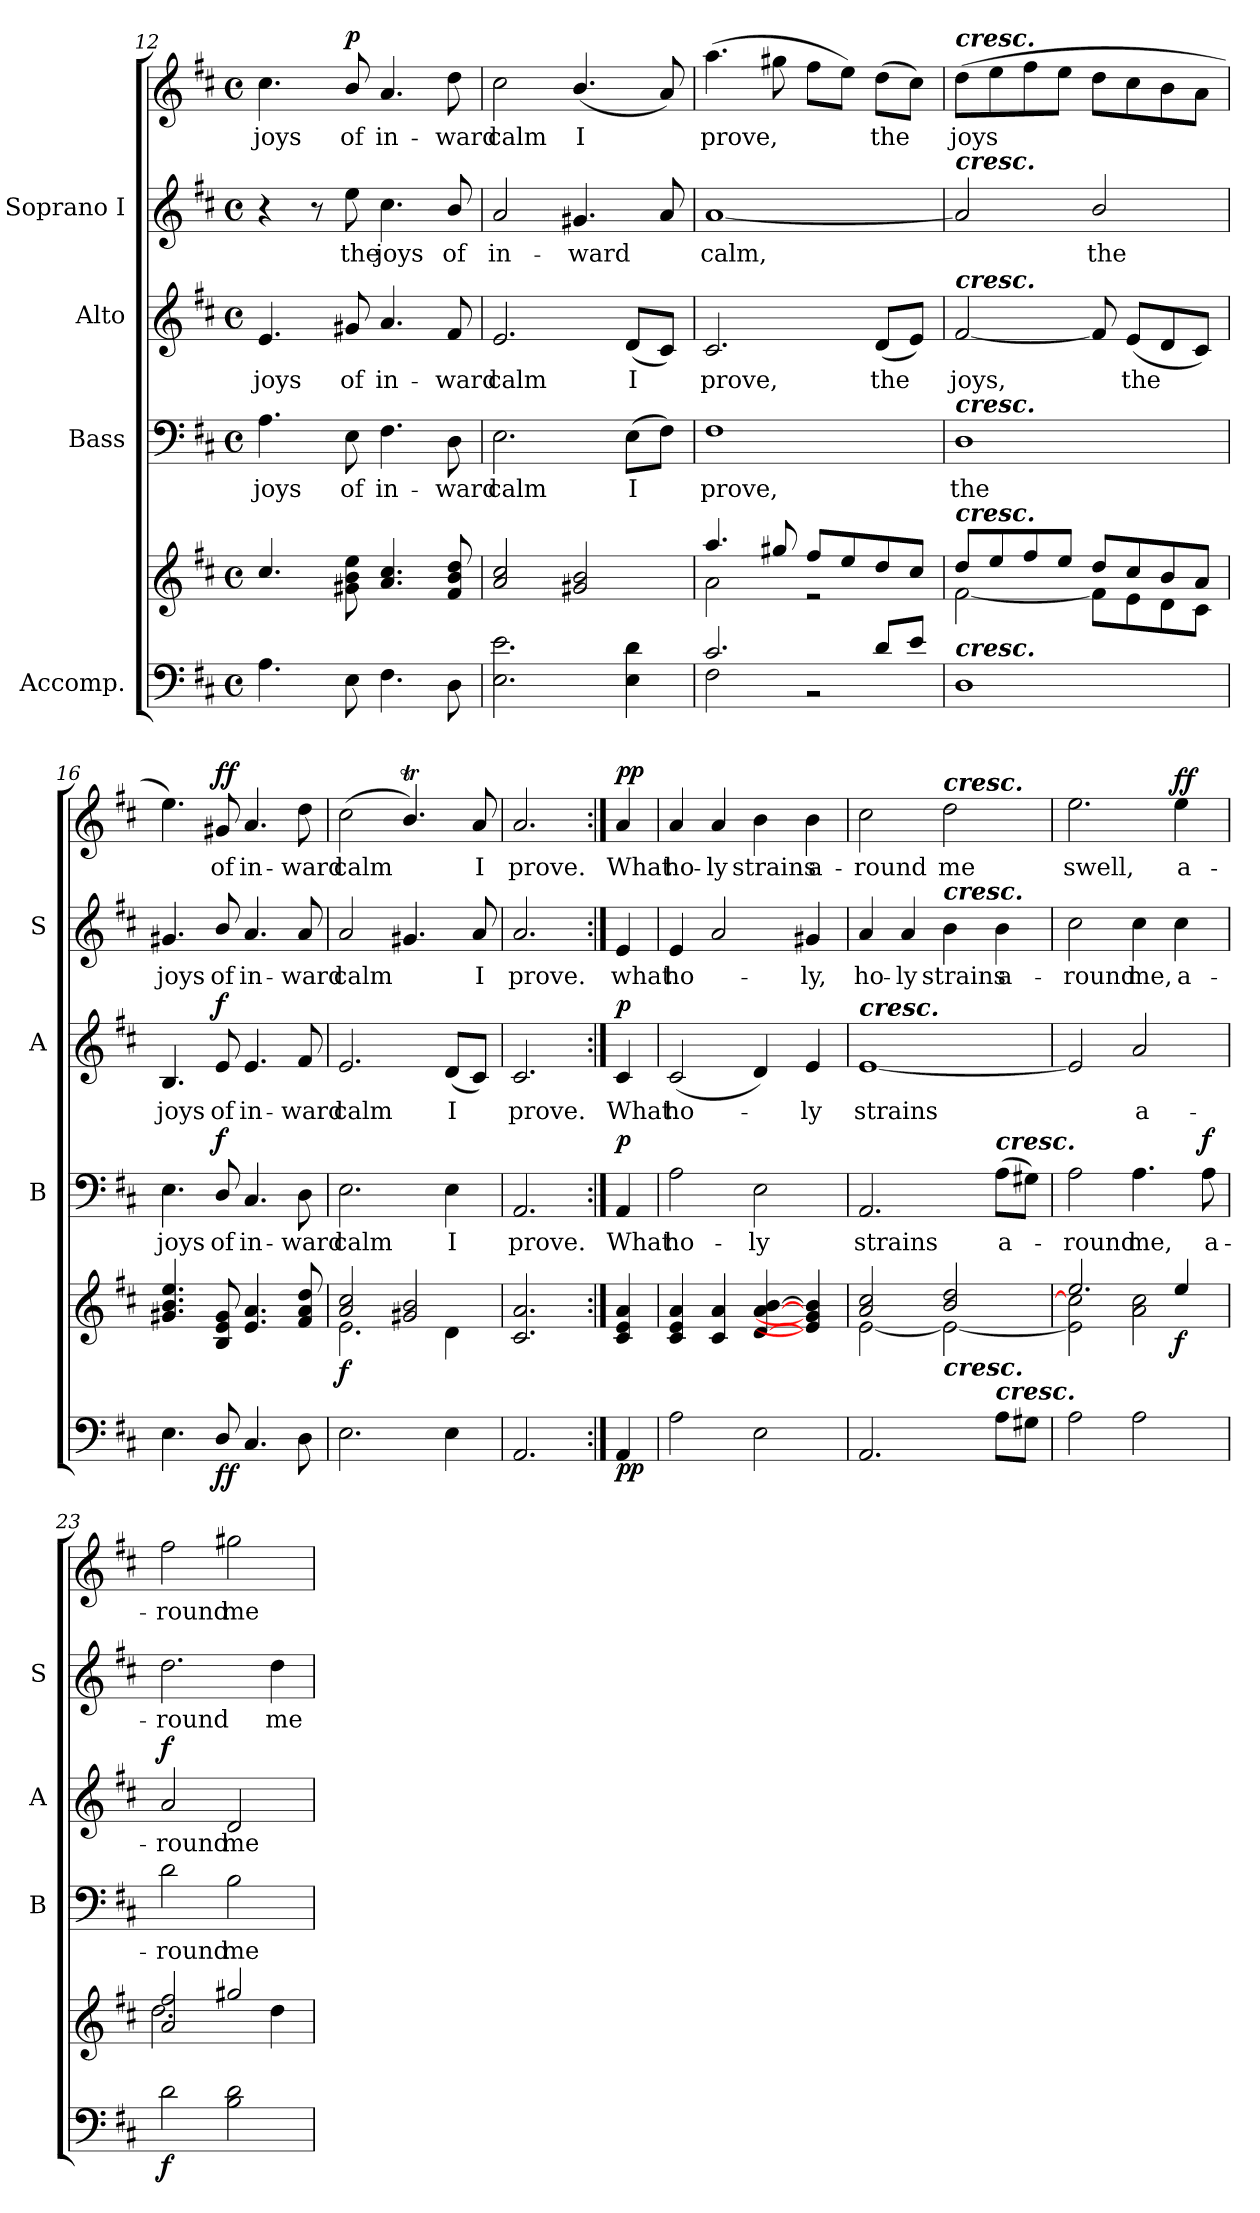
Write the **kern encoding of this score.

**kern	**kern	**dynam	**kern	**text	**dynam	**kern	**text	**dynam	**kern	**text	**kern	**text	**dynam
*part4	*part4	*part4	*part3	*part3	*part3	*part2	*part2	*part2	*part1	*part1	*part1	*part1	*part1
*staff6	*staff5	*staff5/6	*staff4	*staff4	*staff4	*staff3	*staff3	*staff3	*staff2	*staff2	*staff1	*staff1	*staff1/2
*I"Accomp.	*	*	*I"Bass	*	*	*I"Alto	*	*	*I"Soprano I	*	*	*	*
*	*	*	*I'B	*	*	*I'A	*	*	*I'S	*	*	*	*
*clefF4	*clefG2	*	*clefF4	*	*	*clefG2	*	*	*clefG2	*	*clefG2	*	*
*k[f#c#]	*k[f#c#]	*	*k[f#c#]	*	*	*k[f#c#]	*	*	*k[f#c#]	*	*k[f#c#]	*	*
*D:	*D:	*	*D:	*	*	*D:	*	*	*D:	*	*D:	*	*
*M4/4	*M4/4	*	*M4/4	*	*	*M4/4	*	*	*M4/4	*	*M4/4	*	*
*met(c)	*met(c)	*	*met(c)	*	*	*met(c)	*	*	*met(c)	*	*met(c)	*	*
=12	=12	=12	=12	=12	=12	=12	=12	=12	=12	=12	=12	=12	=12
*^	*^	*	*	*	*	*	*	*	*	*	*	*	*
!	!	!	!	!	!	!LO:LY:b	!	!	!LO:LY:b	!	!	!	!	!LO:LY:b	!
1ryy	4.A\	4.cc#	1ryy	.	4.A	joys	.	4.e	joys	.	4r	.	4.cc#	joys	.
.	.	.	.	.	.	.	.	.	.	.	8r	.	.	.	.
!	!	!	!	!	!	!LO:LY:b	!	!	!LO:LY:b	!	!	!LO:LY:b	!	!LO:LY:b	!LO:DY:b=2
.	8E\	8g#X\ 8b\ 8ee\	.	.	8E	of	.	8g#X	of	.	8ee	the	8b/	of	p
!	!	!	!	!	!	!LO:LY:b	!	!	!LO:LY:b	!	!	!LO:LY:b	!	!LO:LY:b	!
.	4.F#\	4.a 4.cc#	.	.	4.F#	in-	.	4.a	in-	.	4.cc#	joys	4.a	in-	.
!	!	!	!	!	!	!LO:LY:b	!	!	!LO:LY:b	!	!	!LO:LY:b	!	!LO:LY:b	!
.	8D\	8f# 8b 8dd	.	.	8D	-ward	.	8f#	-ward	.	8b/	of	8dd	-ward	.
=13	=13	=13	=13	=13	=13	=13	=13	=13	=13	=13	=13	=13	=13	=13	=13
!	!	!	!	!	!	!LO:LY:b	!	!	!LO:LY:b	!	!	!LO:LY:b	!	!LO:LY:b	!
1ryy	2.E\ 2.e\	2a 2cc#	1ryy	.	2.E	calm	.	2.e	calm	.	2a	in-	2cc#	calm	.
!	!	!	!	!	!	!	!	!	!	!	!	!LO:LY:b	!	!LO:LY:b	!
.	.	2g#X/ 2b/	.	.	.	.	.	.	.	.	4.g#X	-ward	(<4.b/	I	.
!	!	!	!	!	!	!LO:LY:b	!	!	!LO:LY:b	!	!	!	!	!	!
.	4E\ 4d\	.	.	.	(>8EL	I	.	(<8dL	I	.	.	.	.	.	.
.	.	.	.	.	8F#J)	.	.	8c#J)	.	.	8a	.	8a)	.	.
=14	=14	=14	=14	=14	=14	=14	=14	=14	=14	=14	=14	=14	=14	=14	=14
!	!	!	!	!	!	!LO:LY:b	!	!	!LO:LY:b	!	!	!LO:LY:b	!	!LO:LY:b	!
2.c#/	2F#\	4.aa/	2a\	.	1F#	prove,	.	2.c#	prove,	.	[1a	calm,	(>4.aa	prove,	.
.	.	8gg#X/	.	.	.	.	.	.	.	.	.	.	8gg#X	.	.
.	2r	8ff#/L	2r	.	.	.	.	.	.	.	.	.	8ff#L	.	.
.	.	8ee/	.	.	.	.	.	.	.	.	.	.	8eeJ)	.	.
!	!	!	!	!	!	!	!	!	!LO:LY:b	!	!	!	!	!LO:LY:b	!
8d/L	.	8dd/	.	.	.	.	.	(<8dL	the	.	.	.	(>8ddL	the	.
8e/J	.	8cc#/J	.	.	.	.	.	8eJ)	.	.	.	.	8cc#J)	.	.
*v	*v	*	*	*	*	*	*	*	*	*	*	*	*	*	*
!!LO:LB:g=z
=15	=15	=15	=15	=15	=15	=15	=15	=15	=15	=15	=15	=15	=15	=15
!	!	!	!	!	!	!	!	!	!	!	!	!LO:TX:a:Bi:t=cresc.	!	!
!	!	!	!	!	!	!	!	!	!	!LO:TX:a:Bi:t=cresc.	!	!	!	!
!	!	!	!	!	!	!	!LO:TX:a:Bi:t=cresc.	!	!	!	!	!	!	!
!	!	!	!	!LO:TX:a:Bi:t=cresc.	!	!	!	!	!	!	!	!	!	!
!	!LO:TX:a:Bi:t=cresc.	!	!	!	!	!	!	!	!	!	!	!	!	!
!LO:TX:a:Bi:t=cresc.	!	!	!	!	!	!	!	!	!	!	!	!	!	!
!	!	!	!	!	!LO:LY:b	!	!	!LO:LY:b	!	!	!	!	!LO:LY:b	!
1D	8dd/L	[2f#\	.	1D	the	.	[2f#	joys,	.	2a]	.	(>8ddL	joys	.
.	8ee/	.	.	.	.	.	.	.	.	.	.	8ee	.	.
.	8ff#/	.	.	.	.	.	.	.	.	.	.	8ff#	.	.
.	8ee/J	.	.	.	.	.	.	.	.	.	.	8eeJ	.	.
!	!	!	!	!	!	!	!	!	!	!	!LO:LY:b	!	!	!
.	8dd/L	8f#\L]	.	.	.	.	8f#]	.	.	2b/	the	8ddL	.	.
!	!	!	!	!	!	!	!	!LO:LY:b	!	!	!	!	!	!
.	8cc#/	8e\	.	.	.	.	(<8eL	the	.	.	.	8cc#	.	.
.	8b/	8d\	.	.	.	.	8d	.	.	.	.	8b	.	.
.	8a/J	8c#\J	.	.	.	.	8c#J)	.	.	.	.	8aJ	.	.
=16	=16	=16	=16	=16	=16	=16	=16	=16	=16	=16	=16	=16	=16	=16
!	!	!	!	!	!LO:LY:b	!	!	!LO:LY:b	!	!	!LO:LY:b	!	!	!
4.E	4.g#X 4.b 4.ee	1ryy	.	4.E	joys	.	4.B	joys	.	4.g#X	joys	4.ee)	.	.
!	!	!	!LO:DY:b=2	!	!LO:LY:b	!	!	!LO:LY:b	!	!	!LO:LY:b	!	!LO:LY:b	!
!	!	!	!LO:DY:n=1:b	!	!	!LO:DY:b	!	!	!LO:DY:b	!	!	!	!	!LO:DY:b=2
!	!	!	!	!	!	!	!	!	!	!	!	!	!	!LO:DY:n=1:b
8D/	8B 8e 8g#	.	f f	8D/	of	f	8e	of	f	8b/	of	8g#X	of	f f
!	!	!	!	!	!LO:LY:b	!	!	!LO:LY:b	!	!	!LO:LY:b	!	!LO:LY:b	!
4.C#	4.e 4.a	.	.	4.C#	in-	.	4.e	in-	.	4.a	in-	4.a	in-	.
!	!	!	!	!	!LO:LY:b	!	!	!LO:LY:b	!	!	!LO:LY:b	!	!LO:LY:b	!
8D	8f# 8a 8dd	.	.	8D	-ward	.	8f#	-ward	.	8a	-ward	8dd	-ward	.
=17	=17	=17	=17	=17	=17	=17	=17	=17	=17	=17	=17	=17	=17	=17
!	!	!	!LO:DY:b	!	!LO:LY:b	!	!	!LO:LY:b	!	!	!LO:LY:b	!	!LO:LY:b	!
2.E	2a/ 2cc#/	2.e\	f	2.E	calm	.	2.e	calm	.	2a	calm	(<2cc#	calm	.
.	2g#X/ 2b/	.	.	.	.	.	.	.	.	4.g#X	.	4.bT/)	.	.
!	!	!	!	!	!LO:LY:b	!	!	!LO:LY:b	!	!	!	!	!	!
4E	.	4d\	.	4E	I	.	(<8dL	I	.	.	.	.	.	.
!	!	!	!	!	!	!	!	!	!	!	!LO:LY:b	!	!LO:LY:b	!
.	.	.	.	.	.	.	8c#J)	.	.	8a	I	8a	I	.
=18	=18	=18	=18	=18	=18	=18	=18	=18	=18	=18	=18	=18	=18	=18
!	!	!	!	!	!LO:LY:b	!	!	!LO:LY:b	!	!	!LO:LY:b	!	!LO:LY:b	!
2.AA	2.c# 2.a	2.ryy	.	2.AA	prove.	.	2.c#	prove.	.	2.a	prove.	2.a	prove.	.
=19:|!	=19:|!	=19:|!	=19:|!	=19:|!	=19:|!	=19:|!	=19:|!	=19:|!	=19:|!	=19:|!	=19:|!	=19:|!	=19:|!	=19:|!
!	!	!	!LO:DY:b=2	!	!LO:LY:b	!	!	!LO:LY:b	!	!	!LO:LY:b	!	!LO:LY:b	!
!	!	!	!LO:DY:n=1:b	!	!	!LO:DY:b	!	!	!LO:DY:b	!	!	!	!	!LO:DY:b=2
!	!	!	!	!	!	!	!	!	!	!	!	!	!	!LO:DY:n=1:b
4AA/	4c# 4e 4a	4ryy	p p	4AA	What	p	4c#	What	p	4e	what	4a	What	p p
=20	=20	=20	=20	=20	=20	=20	=20	=20	=20	=20	=20	=20	=20	=20
!	!	!	!	!	!LO:LY:b	!	!	!LO:LY:b	!	!	!LO:LY:b	!	!LO:LY:b	!
2A	4c# 4e 4a	1ryy	.	2A	ho-	.	(<2c#	ho-	.	4e	-ho-	4a	ho-	.
!	!	!	!	!	!	!	!	!	!	!	!	!	!LO:LY:b	!
.	4c# 4a	.	.	.	.	.	.	.	.	2a	.	4a	-ly	.
!	!	!	!	!	!LO:LY:b	!	!	!	!	!	!	!	!LO:LY:b	!
2E	[4d [4a [4b	.	.	2E	-ly	.	4d)	.	.	.	.	4b	strains	.
!	!	!	!	!	!	!	!	!LO:LY:b	!	!	!LO:LY:b	!	!LO:LY:b	!
.	4e] 4g#] 4b]	.	.	.	.	.	4e	ly	.	4g#X	ly,	4b	a-	.
!!LO:LB:g=z
=21	=21	=21	=21	=21	=21	=21	=21	=21	=21	=21	=21	=21	=21	=21
*^	*	*	*	*	*	*	*	*	*	*	*	*	*	*
!	!	!	!	!	!	!	!	!LO:TX:a:Bi:t=cresc.	!	!	!	!	!	!	!
!	!	!	!	!	!	!LO:LY:b	!	!	!LO:LY:b	!	!	!LO:LY:b	!	!LO:LY:b	!
1ryy	2.AA/	2a 2cc#	[2e\	.	2.AA	strains	.	[1e	strains	.	4a	ho-	2cc#	round	.
!	!	!	!	!	!	!	!	!	!	!	!	!LO:LY:b	!	!	!
.	.	.	.	.	.	.	.	.	.	.	4a	-ly	.	.	.
!	!	!	!	!	!	!	!	!	!	!	!	!	!LO:TX:a:Bi:t=cresc.	!	!
!	!	!	!	!	!	!	!	!	!	!	!LO:TX:a:Bi:t=cresc.	!	!	!	!
!	!	!LO:TX:b:Bi:t=cresc.	!	!	!	!	!	!	!	!	!	!	!	!	!
!	!	!	!	!	!	!	!	!	!	!	!	!LO:LY:b	!	!LO:LY:b	!
.	.	2b 2dd	2e\_	.	.	.	.	.	.	.	4b	strains	2dd	me	.
!	!	!	!	!	!LO:TX:a:Bi:t=cresc.	!	!	!	!	!	!	!	!	!	!
!	!LO:TX:a:Bi:t=cresc.	!	!	!	!	!	!	!	!	!	!	!	!	!	!
!	!	!	!	!	!	!LO:LY:b	!	!	!	!	!	!LO:LY:b	!	!	!
.	8A\L	.	.	.	(>8AL	a-	.	.	.	.	4b	a-	.	.	.
.	8G#X\J	.	.	.	8G#XJ)	.	.	.	.	.	.	.	.	.	.
=22	=22	=22	=22	=22	=22	=22	=22	=22	=22	=22	=22	=22	=22	=22	=22
!	!	!	!	!	!	!LO:LY:b	!	!	!	!	!	!LO:LY:b	!	!LO:LY:b	!
1ryy	2A\	2.ee/	2e\] 2cc#\]	.	2A	round	.	2e]	.	.	2cc#	-round	2.ee	-swell,	.
!	!	!	!	!	!	!LO:LY:b	!	!	!LO:LY:b	!	!	!LO:LY:b	!	!	!
.	2A\	.	2a\ 2cc#\	.	4.A	me,	.	2a	a-	.	4cc#	me,	.	.	.
!	!	!	!	!LO:DY:b	!	!	!	!	!	!	!	!LO:LY:b	!	!LO:LY:b	!LO:DY:b=2
!	!	!	!	!	!	!	!	!	!	!	!	!	!	!	!LO:DY:n=1:b
.	.	4ee/	.	f	.	.	.	.	.	.	4cc#	a-	4ee	a-	f f
!	!	!	!	!	!	!LO:LY:b	!LO:DY:b	!	!	!	!	!	!	!	!
.	.	.	.	.	8A	a-	f	.	.	.	.	.	.	.	.
=23	=23	=23	=23	=23	=23	=23	=23	=23	=23	=23	=23	=23	=23	=23	=23
!	!	!	!	!LO:DY:b=2	!	!LO:LY:b	!	!	!LO:LY:b	!LO:DY:b	!	!LO:LY:b	!	!LO:LY:b	!
1ryy	2d\	2a/ 2ff#/	2.dd\	f	2d	-round	.	2a	round	f	2.dd	round	2ff#	-round	.
!	!	!	!	!	!	!LO:LY:b	!	!	!LO:LY:b	!	!	!	!	!LO:LY:b	!
.	2B\ 2d\	2gg#X/	.	.	2B	me	.	2d	me	.	.	.	2gg#X	me	.
!	!	!	!	!	!	!	!	!	!	!	!	!LO:LY:b	!	!	!
.	.	.	4dd\	.	.	.	.	.	.	.	4dd	me	.	.	.
*v	*v	*	*	*	*	*	*	*	*	*	*	*	*	*	*
*	*v	*v	*	*	*	*	*	*	*	*	*	*	*	*
=	=	=	=	=	=	=	=	=	=	=	=	=	=
*-	*-	*-	*-	*-	*-	*-	*-	*-	*-	*-	*-	*-	*-
